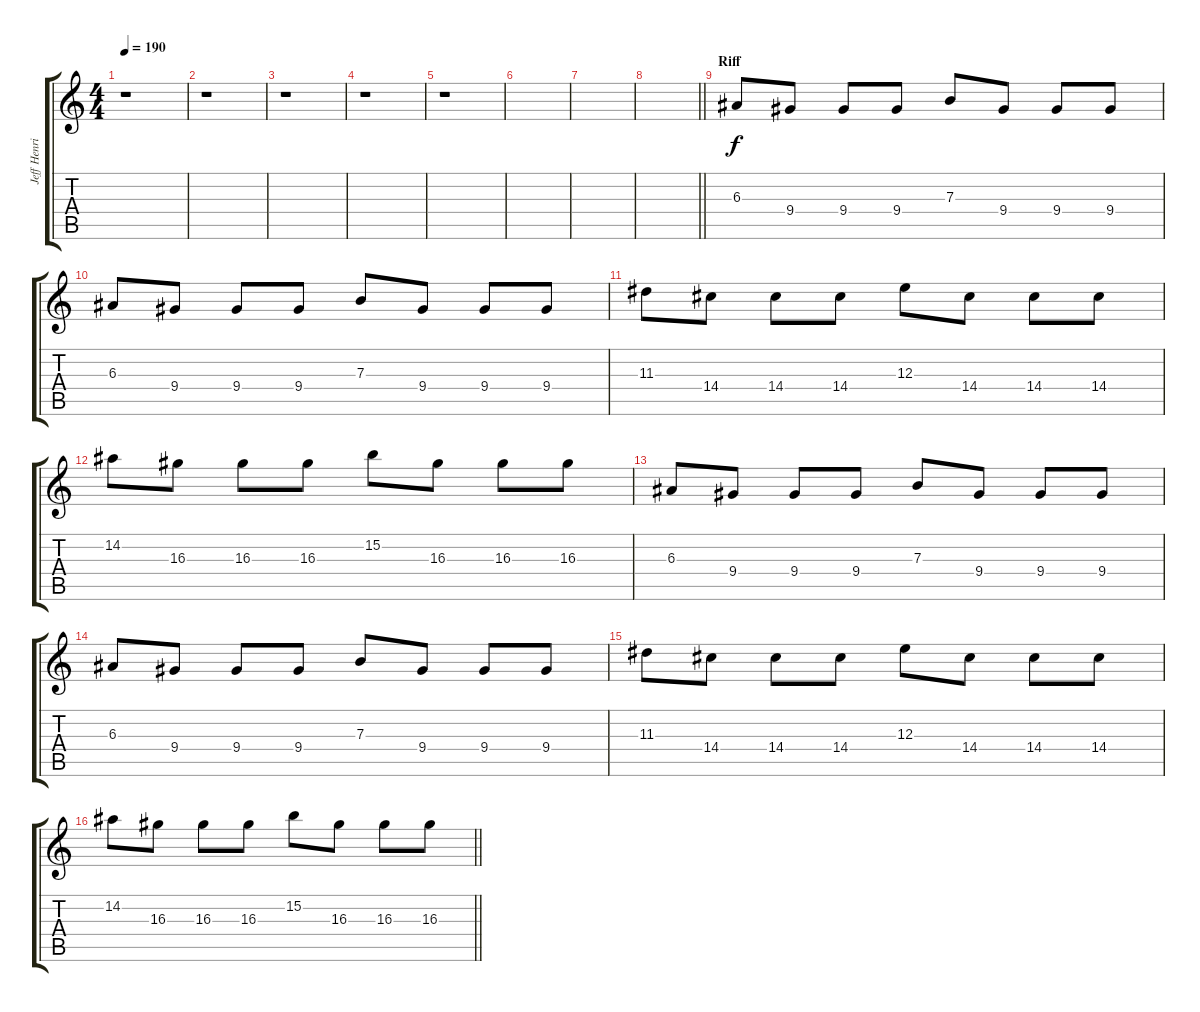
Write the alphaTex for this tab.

\track ("Jeff Henrich (Distortion Guitar)" "Jeff Henri") {instrument distortionguitar}
\staff {score tabs}
\tuning (Db4 Ab3 E3 B2 Gb2 B1) {hide}
\ts (4 4)
\tempo 190
\clef g2
\ks c
r.1{dy f} |
r.1 |
r.1 |
r.1 |
r.1 |
|
|
\barLineRight lightlight
|
\section ("" "Riff")
6.3.8 9.4.8 9.4.8 9.4.8 7.3.8 9.4.8 9.4.8 9.4.8 |
6.3.8 9.4.8 9.4.8 9.4.8 7.3.8 9.4.8 9.4.8 9.4.8 |
11.3.8 14.4.8 14.4.8 14.4.8 12.3.8 14.4.8 14.4.8 14.4.8 |
14.2.8 16.3.8 16.3.8 16.3.8 15.2.8 16.3.8 16.3.8 16.3.8 |
6.3.8 9.4.8 9.4.8 9.4.8 7.3.8 9.4.8 9.4.8 9.4.8 |
6.3.8 9.4.8 9.4.8 9.4.8 7.3.8 9.4.8 9.4.8 9.4.8 |
11.3.8 14.4.8 14.4.8 14.4.8 12.3.8 14.4.8 14.4.8 14.4.8 |
\barLineRight lightlight
14.2.8 16.3.8 16.3.8 16.3.8 15.2.8 16.3.8 16.3.8 16.3.8
